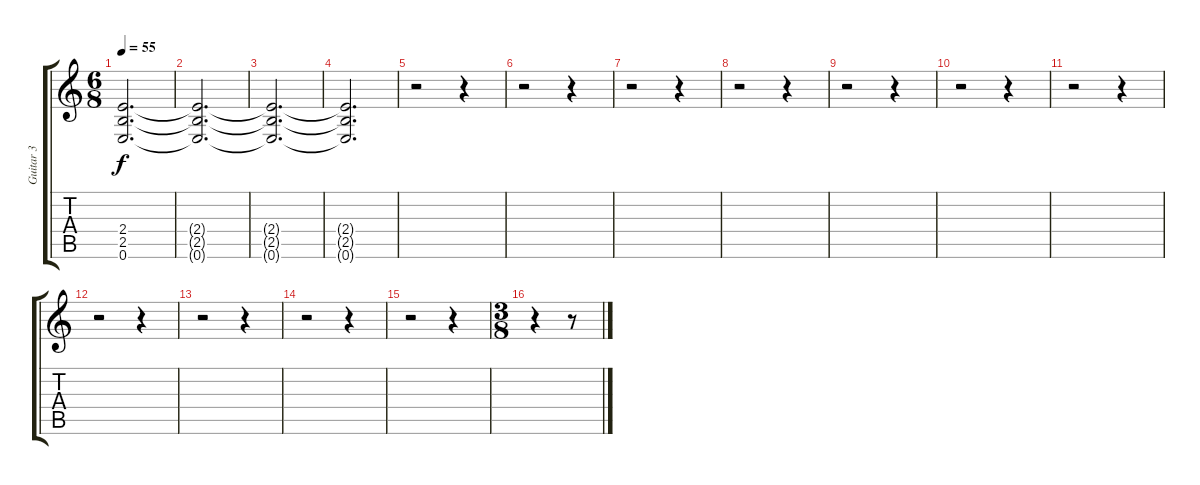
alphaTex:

\track ("Guitar 3" "Guitar 3") {mute instrument distortionguitar}
\staff {score tabs}
\tuning (E4 B3 G3 D3 A2 E2) {hide}
\ts (6 8)
\tempo 55
\clef g2
\ks c
(2.4 2.5 0.6).2{d dy f} |
(2.4{t} 2.5{t} 0.6{t}).2{d} |
(2.4{t} 2.5{t} 0.6{t}).2{d} |
(2.4{t} 2.5{t} 0.6{t}).2{d} |
r.2 r.4 |
r.2 r.4 |
r.2 r.4 |
r.2 r.4 |
r.2 r.4 |
r.2 r.4 |
r.2 r.4 |
r.2 r.4 |
r.2 r.4 |
r.2 r.4 |
r.2 r.4 |
\ts (3 8)
r.4 r.8
